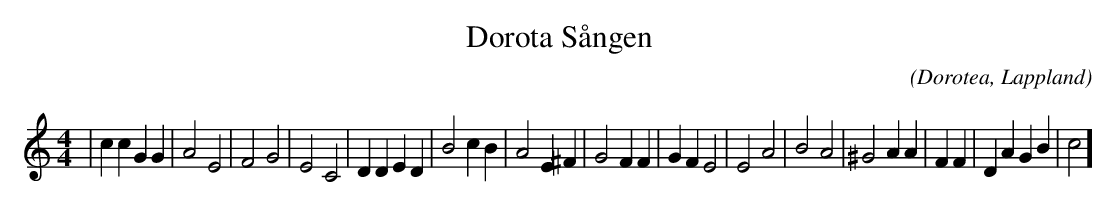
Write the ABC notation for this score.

X:1
T:Dorota Sången
C:
O:Dorotea, Lappland
M:4/4
L:1/16
K:C
| c4 c4 G4 G4 |A8 E8 |F8 G8 | E8 C8 | D4 D4 E4D4 |B8 c4B4 |A8 E4 ^F4 | G8 F4 F4 | G4 F4 E8 | E8 A8 | B8  A8 | ^G8 A4 A4 |F4 F4 | D4 A4 G4 B4| c8]
